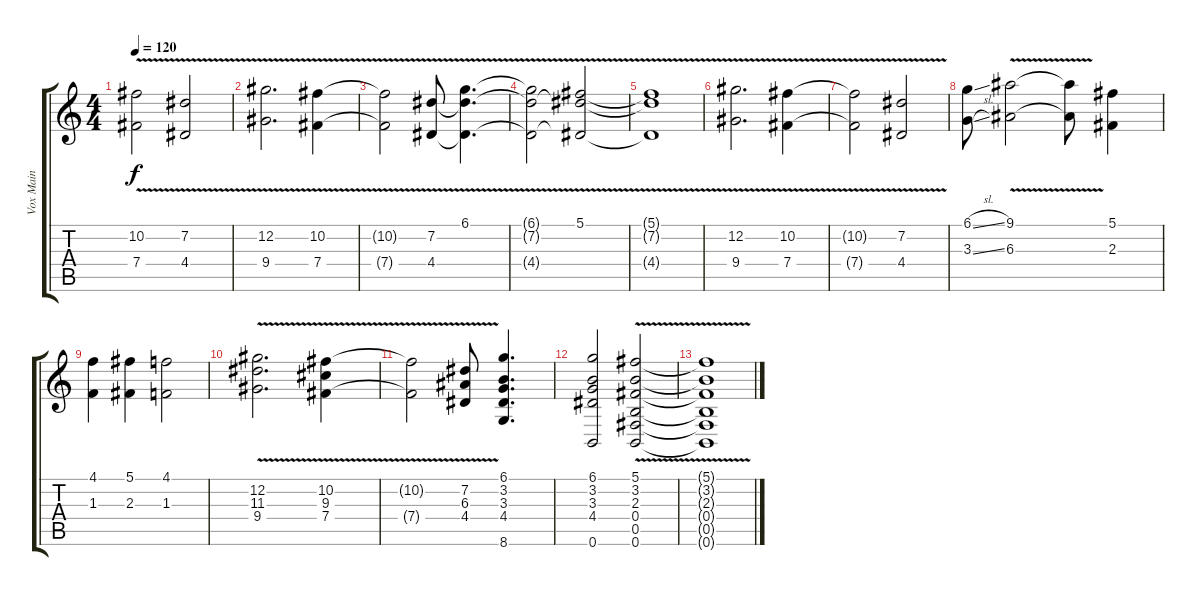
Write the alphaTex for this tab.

\track ("Vox Main" "Vox Main") {instrument electricbasspick}
\staff {score tabs}
\tuning (Db4 Ab3 E3 B2 Gb2 B1) {hide}
\ts (4 4)
\tempo 120
\clef g2
\ks c
(10.2{t} 7.4{v t}).2{dy f} (7.2 4.4{v}).2 |
(12.2 9.4{v}).2{d} (10.2 7.4{v}).4 |
(10.2{t} 7.4{v t}).2 (7.2 4.4{v}).8 (6.1 7.2{t} 4.4{v t}).4{d} |
(6.1{t} 7.2{t} 4.4{v t}).2 (5.1 7.2{t} 4.4{v t}).2 |
(5.1{t} 7.2{t} 4.4{v t}).1 |
(12.2 9.4{v}).2{d} (10.2 7.4{v}).4 |
(10.2{t} 7.4{v t}).2 (7.2 4.4{v}).2 |
(6.1{sl} 3.3{sl}).8 (9.1{v} 6.3).2 (9.1{v t} 6.3{t}).8 (5.1 2.3).4 |
(4.1 1.3).4 (5.1 2.3).4 (4.1 1.3).2 |
(12.2 11.3 9.4{v}).2{d} (10.2 9.3 7.4{v}).4 |
(10.2{t} 7.4{v t}).2 (7.2 6.3 4.4{v}).8 (6.1 3.2 3.3 4.4 8.6).4{d} |
(6.1 3.2 3.3 4.4 0.6).2 (5.1{v} 3.2{v} 2.3 0.4 0.5 0.6).2 |
(5.1{v t} 3.2{v t} 2.3{t} 0.4{t} 0.5{t} 0.6{t}).1
